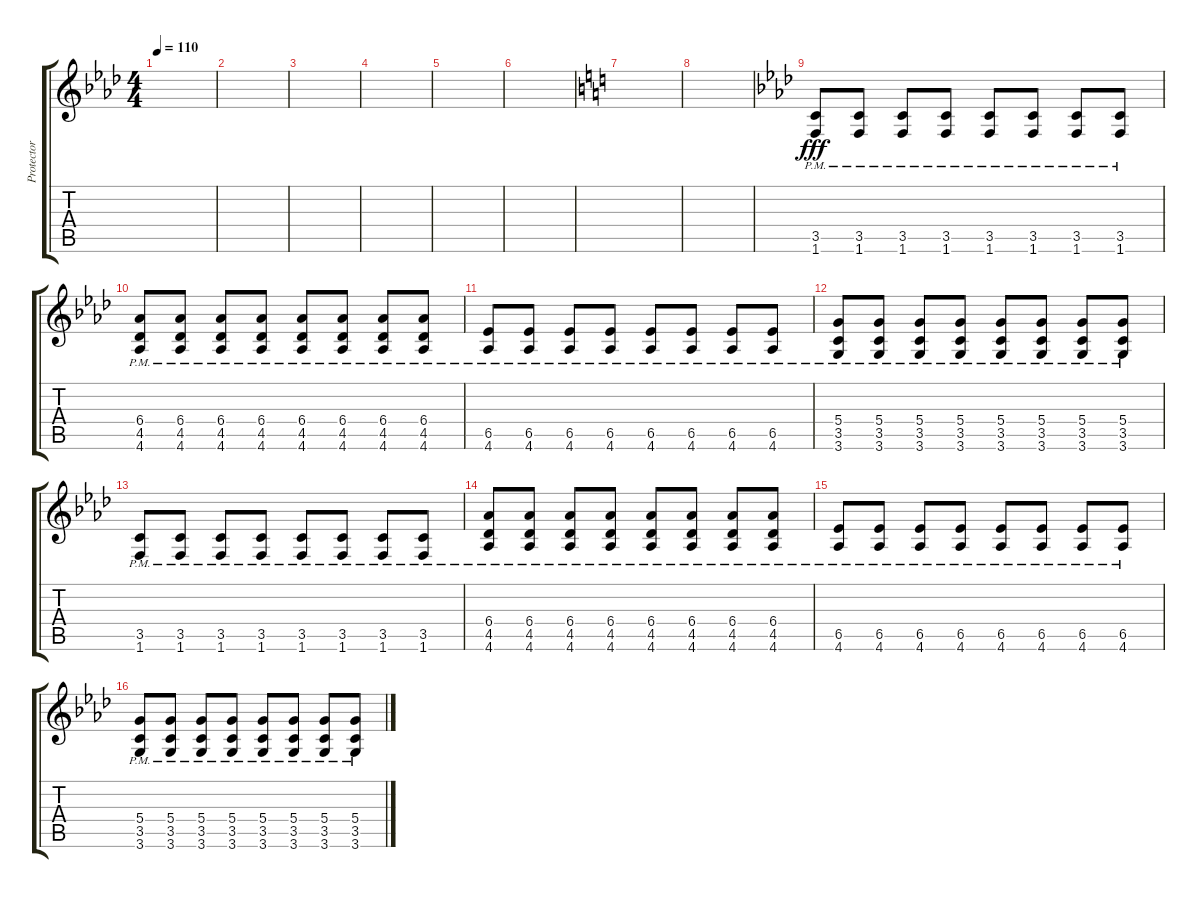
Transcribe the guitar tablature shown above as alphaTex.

\track ("Protector" "Protector") {instrument distortionguitar}
\staff {score tabs}
\tuning (E4 B3 G3 D3 A2 E2) {hide}
\ts (4 4)
\tempo 110
\clef g2
\ks fminor
|
|
|
|
|
|
\ks c
|
|
\ks fminor
(3.5{pm} 1.6{pm}).8{dy fff} (3.5{pm} 1.6{pm}).8 (3.5{pm} 1.6{pm}).8 (3.5{pm} 1.6{pm}).8 (3.5{pm} 1.6{pm}).8 (3.5{pm} 1.6{pm}).8 (3.5{pm} 1.6{pm}).8 (3.5{pm} 1.6{pm}).8 |
(6.4{pm} 4.5{pm} 4.6{pm}).8 (6.4{pm} 4.5{pm} 4.6{pm}).8 (6.4{pm} 4.5{pm} 4.6{pm}).8 (6.4{pm} 4.5{pm} 4.6{pm}).8 (6.4{pm} 4.5{pm} 4.6{pm}).8 (6.4{pm} 4.5{pm} 4.6{pm}).8 (6.4{pm} 4.5{pm} 4.6{pm}).8 (6.4{pm} 4.5{pm} 4.6{pm}).8 |
(6.5{pm} 4.6{pm}).8 (6.5{pm} 4.6{pm}).8 (6.5{pm} 4.6{pm}).8 (6.5{pm} 4.6{pm}).8 (6.5{pm} 4.6{pm}).8 (6.5{pm} 4.6{pm}).8 (6.5{pm} 4.6{pm}).8 (6.5{pm} 4.6{pm}).8 |
(5.4{pm} 3.5{pm} 3.6{pm}).8 (5.4{pm} 3.5{pm} 3.6{pm}).8 (5.4{pm} 3.5{pm} 3.6{pm}).8 (5.4{pm} 3.5{pm} 3.6{pm}).8 (5.4{pm} 3.5{pm} 3.6{pm}).8 (5.4{pm} 3.5{pm} 3.6{pm}).8 (5.4{pm} 3.5{pm} 3.6{pm}).8 (5.4{pm} 3.5{pm} 3.6{pm}).8 |
(3.5{pm} 1.6{pm}).8 (3.5{pm} 1.6{pm}).8 (3.5{pm} 1.6{pm}).8 (3.5{pm} 1.6{pm}).8 (3.5{pm} 1.6{pm}).8 (3.5{pm} 1.6{pm}).8 (3.5{pm} 1.6{pm}).8 (3.5{pm} 1.6{pm}).8 |
(6.4{pm} 4.5{pm} 4.6{pm}).8 (6.4{pm} 4.5{pm} 4.6{pm}).8 (6.4{pm} 4.5{pm} 4.6{pm}).8 (6.4{pm} 4.5{pm} 4.6{pm}).8 (6.4{pm} 4.5{pm} 4.6{pm}).8 (6.4{pm} 4.5{pm} 4.6{pm}).8 (6.4{pm} 4.5{pm} 4.6{pm}).8 (6.4{pm} 4.5{pm} 4.6{pm}).8 |
(6.5{pm} 4.6{pm}).8 (6.5{pm} 4.6{pm}).8 (6.5{pm} 4.6{pm}).8 (6.5{pm} 4.6{pm}).8 (6.5{pm} 4.6{pm}).8 (6.5{pm} 4.6{pm}).8 (6.5{pm} 4.6{pm}).8 (6.5{pm} 4.6{pm}).8 |
(5.4{pm} 3.5{pm} 3.6{pm}).8 (5.4{pm} 3.5{pm} 3.6{pm}).8 (5.4{pm} 3.5{pm} 3.6{pm}).8 (5.4{pm} 3.5{pm} 3.6{pm}).8 (5.4{pm} 3.5{pm} 3.6{pm}).8 (5.4{pm} 3.5{pm} 3.6{pm}).8 (5.4{pm} 3.5{pm} 3.6{pm}).8 (5.4{pm} 3.5{pm} 3.6{pm}).8
